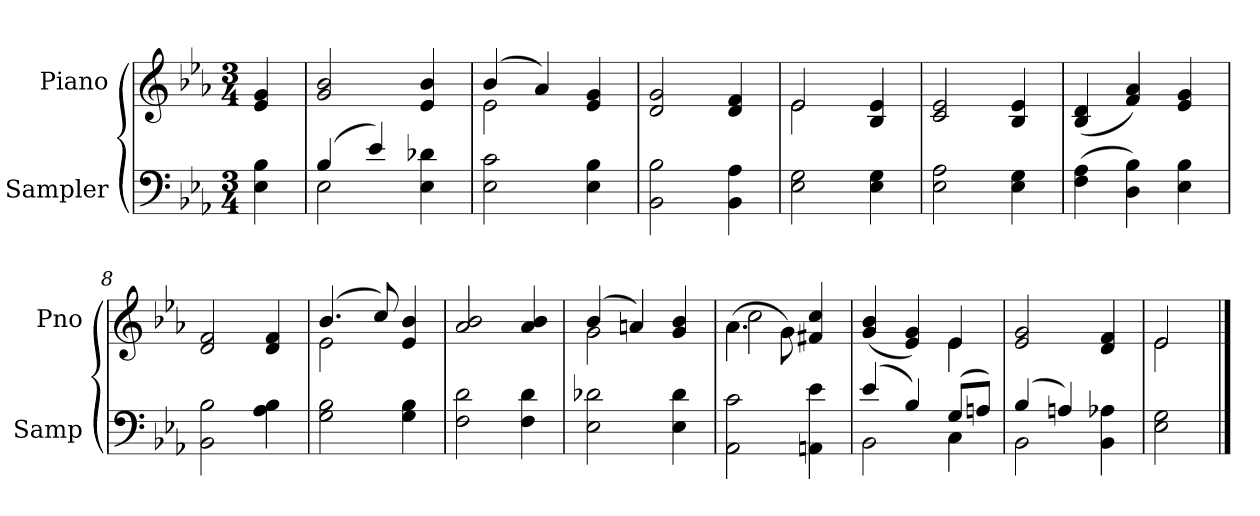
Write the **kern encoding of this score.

**kern	**kern
*part2	*part1
*staff2	*staff1
*I"Sampler	*I"Piano
*I'Samp	*I'Pno
*clefF4	*clefG2
*k[b-e-a-]	*k[b-e-a-]
*E-:	*E-:
*M3/4	*M3/4
=1	=1
4E- 4B-	4e- 4g
=2	=2
*^	*
(4B-/	2E-	2g 2b-
4e-/)	.	.
4E- 4d-X	4ryy	4e- 4b-
*v	*v	*
=3	=3
*	*^
2E- 2c	(4b-/	2e-
.	4a-/)	.
4E- 4B-	4e- 4g	4ryy
*	*v	*v
=4	=4
2BB- 2B-	2d 2g
4BB- 4A-	4d 4f
=5	=5
*	*^
2E- 2G	2e-/	2e-
4E- 4G	4B- 4e-	4ryy
*	*v	*v
=6	=6
2E- 2A-	2c 2e-
4E- 4G	4B- 4e-
=7	=7
(4F 4A-	(4B- 4d
4D 4B-)	4f 4a-)
4E- 4B-	4e- 4g
=8	=8
2BB- 2B-	2d 2f
4A- 4B-	4d 4f
=9	=9
*	*^
2G 2B-	(4.b-/	2e-
.	8cc/)	.
4G 4B-	4e- 4b-	4ryy
*	*v	*v
=10	=10
2F 2d	2a- 2b-
4F 4d	4a- 4b-
=11	=11
*	*^
2E- 2d-X	(4b-/	2g
.	4an/)	.
4E- 4d-	4g 4b-	4ryy
=12	=12	=12
2AA- 2c	(4.a-\	2cc
.	8g\)	.
4AAn 4e-	4f#X 4cc	4ryy
=13	=13	=13
*^	*	*
(4e-/	2BB-	(4g 4b-	2ryy
4B-/)	.	4e- 4g)	.
(8G/L	4C	4e-/	4e-
8An/J)	.	.	.
*	*	*v	*v
=14	=14	=14
(4B-/	2BB-	2e- 2g
4An/)	.	.
4BB- 4A-X	4ryy	4d 4f
*v	*v	*
=15	=15
*	*^
2E- 2G	2e-/	2e-
*	*v	*v
==	==
*-	*-
